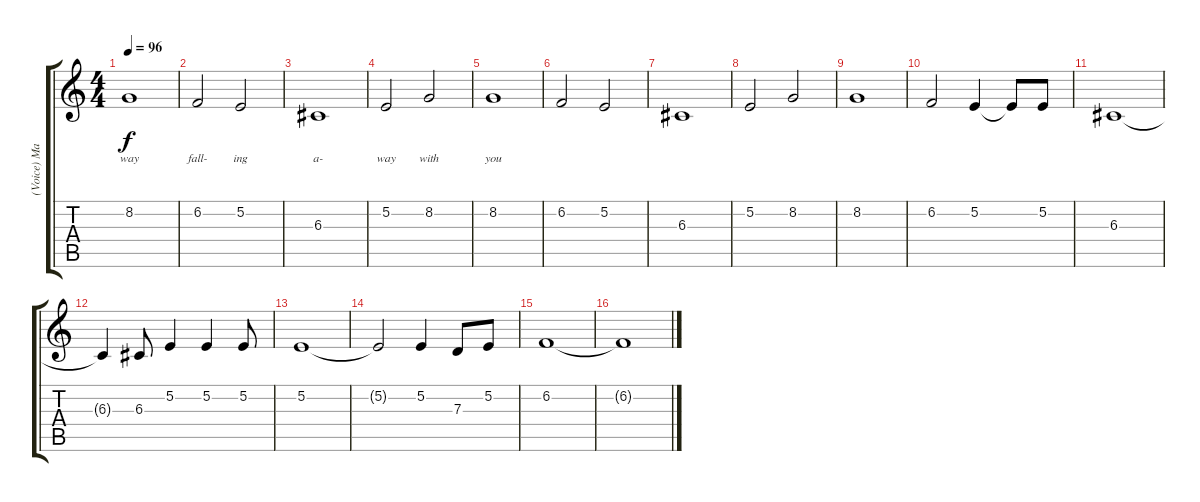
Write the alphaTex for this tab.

\track ("(Voice) Matthew Bellamy" "(Voice) Ma") {instrument lead3calliope}
\staff {score tabs}
\tuning (E4 B3 G3 D3 A2 E2) {hide}
\ts (4 4)
\tempo 96
\clef g2
\ks c
8.2.1{lyrics (0 "way") lyrics (1 "") lyrics (2 "") lyrics (3 "") lyrics (4 "") dy f} |
6.2.2{lyrics (0 "fall-") lyrics (1 "") lyrics (2 "") lyrics (3 "") lyrics (4 "")} 5.2.2{lyrics (0 "ing") lyrics (1 "") lyrics (2 "") lyrics (3 "") lyrics (4 "")} |
6.3.1{lyrics (0 "a-") lyrics (1 "") lyrics (2 "") lyrics (3 "") lyrics (4 "")} |
5.2.2{lyrics (0 "way") lyrics (1 "") lyrics (2 "") lyrics (3 "") lyrics (4 "")} 8.2.2{lyrics (0 "with") lyrics (1 "") lyrics (2 "") lyrics (3 "") lyrics (4 "")} |
8.2.1{lyrics (0 "you") lyrics (1 "") lyrics (2 "") lyrics (3 "") lyrics (4 "")} |
6.2.2{lyrics (0 "") lyrics (1 "") lyrics (2 "") lyrics (3 "") lyrics (4 "")} 5.2.2 |
6.3.1 |
5.2.2 8.2.2 |
8.2.1 |
6.2.2 5.2.4 5.2{t}.8 5.2.8 |
6.3.1 |
6.3{t}.4 6.3.8 5.2.4 5.2.4 5.2.8 |
5.2.1 |
5.2{t}.2 5.2.4 7.3.8 5.2.8 |
6.2.1 |
6.2{t}.1
